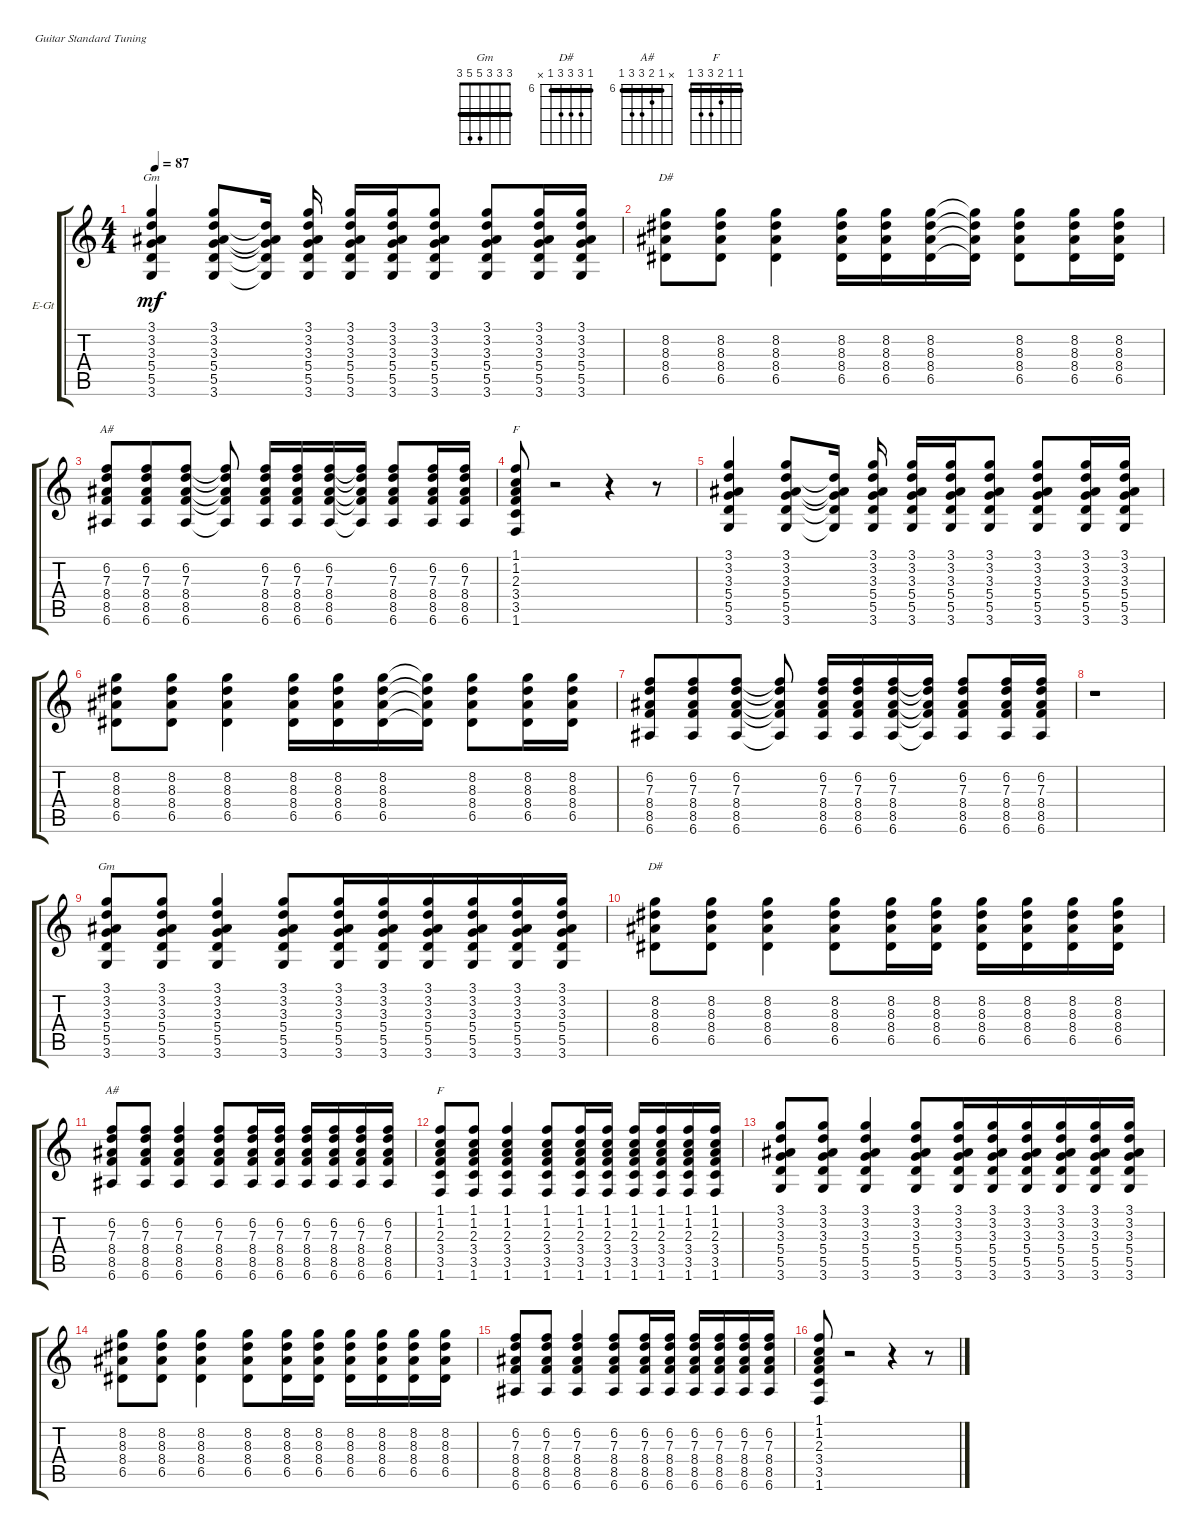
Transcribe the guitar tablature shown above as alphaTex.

\defaultSystemsLayout 4
\bracketExtendMode groupsimilarinstruments
\firstSystemTrackNameOrientation horizontal
\otherSystemsTrackNameOrientation horizontal
\track ("El Guitar Clean" "E-Gt") {instrument electricguitarclean}
\staff {score tabs}
\tuning (E4 B3 G3 D3 A2 E2)
\chord ("Gm" x 3 3 5 5 3) {barre (3 3)}
\chord ("D#" x 8 8 8 6 x) {firstfret 6 barre (8 8)}
\chord ("A#" 6 6 7 8 8 6) {firstfret 6 barre (6 6)}
\chord ("F" 1 1 2 3 3 1) {barre (1 1)}
\chord ("Gm" 3 3 3 5 5 3) {barre (3 3 3)}
\chord ("D#" 6 8 8 8 6 x) {firstfret 6 barre 6}
\chord ("A#" x 6 7 8 8 6) {firstfret 6 barre 6}
\ts (4 4)
\tempo 87
\clef g2
\scale
0.571721
\ks c
(3.6 5.5 5.4 3.3 3.2 3.1).4{ch "Gm" dy mf instrument electricguitarclean} (3.6 5.5 5.4 3.3 3.2 3.1).8 (3.6{t} 5.5{t} 5.4{t} 3.3{t} 3.2{t}).16{beam split} (3.6 5.5 5.4 3.3 3.2 3.1).16 (3.6 5.5 5.4 3.3 3.2 3.1).16 (3.6 5.5 5.4 3.3 3.2 3.1).16 (3.6 5.5 5.4 3.3 3.2 3.1).8 (3.6 5.5 5.4 3.3 3.2 3.1).8 (3.6 5.5 5.4 3.3 3.2 3.1).16 (3.6 5.5 5.4 3.3 3.2 3.1).16 |
\scale
0.428279 (6.5 8.4 8.3 8.2).8{ch "D#"} (6.5 8.4 8.3 8.2).8 (6.5 8.4 8.3 8.2).4 (6.5 8.4 8.3 8.2).16 (6.5 8.4 8.3 8.2).16 (6.5 8.4 8.3 8.2).16 (6.5{t} 8.4{t} 8.3{t} 8.2{t}).16 (6.5 8.4 8.3 8.2).8 (6.5 8.4 8.3 8.2).16 (6.5 8.4 8.3 8.2).16 |
(6.6 8.5 8.4 7.3 6.2).8{ch "A#" beam merge} (6.6 8.5 8.4 7.3 6.2).8{beam merge} (6.6 8.5 8.4 7.3 6.2).8{beam split} (6.6{t} 8.5{t} 8.4{t} 7.3{t} 6.2{t}).8{beam split} (6.6 8.5 8.4 7.3 6.2).16{beam merge} (6.6 8.5 8.4 7.3 6.2).16{beam merge} (6.6 8.5 8.4 7.3 6.2).16 (6.6{t} 8.5{t} 8.4{t} 7.3{t} 6.2{t}).16 (6.6 8.5 8.4 7.3 6.2).8 (6.6 8.5 8.4 7.3 6.2).16 (6.6 8.5 8.4 7.3 6.2).16 |
(1.6 3.5 3.4 2.3 1.2 1.1).8{ch "F"} r.2 r.4 r.8 |
(3.6 5.5 5.4 3.3 3.2 3.1).4 (3.6 5.5 5.4 3.3 3.2 3.1).8 (3.6{t} 5.5{t} 5.4{t} 3.3{t} 3.2{t}).16{beam split} (3.6 5.5 5.4 3.3 3.2 3.1).16 (3.6 5.5 5.4 3.3 3.2 3.1).16 (3.6 5.5 5.4 3.3 3.2 3.1).16 (3.6 5.5 5.4 3.3 3.2 3.1).8 (3.6 5.5 5.4 3.3 3.2 3.1).8 (3.6 5.5 5.4 3.3 3.2 3.1).16 (3.6 5.5 5.4 3.3 3.2 3.1).16 |
(6.5 8.4 8.3 8.2).8 (6.5 8.4 8.3 8.2).8 (6.5 8.4 8.3 8.2).4 (6.5 8.4 8.3 8.2).16 (6.5 8.4 8.3 8.2).16 (6.5 8.4 8.3 8.2).16 (6.5{t} 8.4{t} 8.3{t} 8.2{t}).16 (6.5 8.4 8.3 8.2).8 (6.5 8.4 8.3 8.2).16 (6.5 8.4 8.3 8.2).16 |
(6.6 8.5 8.4 7.3 6.2).8{beam merge} (6.6 8.5 8.4 7.3 6.2).8{beam merge} (6.6 8.5 8.4 7.3 6.2).8{beam split} (6.6{t} 8.5{t} 8.4{t} 7.3{t} 6.2{t}).8{beam split} (6.6 8.5 8.4 7.3 6.2).16{beam merge} (6.6 8.5 8.4 7.3 6.2).16{beam merge} (6.6 8.5 8.4 7.3 6.2).16 (6.6{t} 8.5{t} 8.4{t} 7.3{t} 6.2{t}).16 (6.6 8.5 8.4 7.3 6.2).8 (6.6 8.5 8.4 7.3 6.2).16 (6.6 8.5 8.4 7.3 6.2).16 |
r.1 |
(3.6 5.5 5.4 3.3 3.2 3.1).8{ch "Gm" beam merge} (3.6 5.5 5.4 3.3 3.2 3.1).8{beam merge} (3.6 5.5 5.4 3.3 3.2 3.1).4 (3.6 5.5 5.4 3.3 3.2 3.1).8{beam merge} (3.6 5.5 5.4 3.3 3.2 3.1).16{beam merge} (3.6 5.5 5.4 3.3 3.2 3.1).16{beam merge} (3.6 5.5 5.4 3.3 3.2 3.1).16{beam merge} (3.6 5.5 5.4 3.3 3.2 3.1).16{beam merge} (3.6 5.5 5.4 3.3 3.2 3.1).16{beam merge} (3.6 5.5 5.4 3.3 3.2 3.1).16{beam merge} |
(6.5 8.4 8.3 8.2).8{ch "D#"} (6.5 8.4 8.3 8.2).8 (6.5 8.4 8.3 8.2).4 (6.5 8.4 8.3 8.2).8 (6.5 8.4 8.3 8.2).16 (6.5 8.4 8.3 8.2).16 (6.5 8.4 8.3 8.2).16 (6.5 8.4 8.3 8.2).16 (6.5 8.4 8.3 8.2).16 (6.5 8.4 8.3 8.2).16 |
(6.6 8.5 8.4 7.3 6.2).8{ch "A#"} (6.6 8.5 8.4 7.3 6.2).8 (6.6 8.5 8.4 7.3 6.2).4 (6.6 8.5 8.4 7.3 6.2).8 (6.6 8.5 8.4 7.3 6.2).16 (6.6 8.5 8.4 7.3 6.2).16 (6.6 8.5 8.4 7.3 6.2).16 (6.6 8.5 8.4 7.3 6.2).16 (6.6 8.5 8.4 7.3 6.2).16 (6.6 8.5 8.4 7.3 6.2).16 |
(1.6 3.5 3.4 2.3 1.2 1.1).8{ch "F"} (1.6 3.5 3.4 2.3 1.2 1.1).8 (1.6 3.5 3.4 2.3 1.2 1.1).4 (1.6 3.5 3.4 2.3 1.2 1.1).8 (1.6 3.5 3.4 2.3 1.2 1.1).16 (1.6 3.5 3.4 2.3 1.2 1.1).16 (1.6 3.5 3.4 2.3 1.2 1.1).16 (1.6 3.5 3.4 2.3 1.2 1.1).16 (1.6 3.5 3.4 2.3 1.2 1.1).16 (1.6 3.5 3.4 2.3 1.2 1.1).16 |
(3.6 5.5 5.4 3.3 3.2 3.1).8{beam merge} (3.6 5.5 5.4 3.3 3.2 3.1).8{beam merge} (3.6 5.5 5.4 3.3 3.2 3.1).4 (3.6 5.5 5.4 3.3 3.2 3.1).8{beam merge} (3.6 5.5 5.4 3.3 3.2 3.1).16{beam merge} (3.6 5.5 5.4 3.3 3.2 3.1).16{beam merge} (3.6 5.5 5.4 3.3 3.2 3.1).16{beam merge} (3.6 5.5 5.4 3.3 3.2 3.1).16{beam merge} (3.6 5.5 5.4 3.3 3.2 3.1).16{beam merge} (3.6 5.5 5.4 3.3 3.2 3.1).16{beam merge} |
(6.5 8.4 8.3 8.2).8 (6.5 8.4 8.3 8.2).8 (6.5 8.4 8.3 8.2).4 (6.5 8.4 8.3 8.2).8 (6.5 8.4 8.3 8.2).16 (6.5 8.4 8.3 8.2).16 (6.5 8.4 8.3 8.2).16 (6.5 8.4 8.3 8.2).16 (6.5 8.4 8.3 8.2).16 (6.5 8.4 8.3 8.2).16 |
(6.6 8.5 8.4 7.3 6.2).8 (6.6 8.5 8.4 7.3 6.2).8 (6.6 8.5 8.4 7.3 6.2).4 (6.6 8.5 8.4 7.3 6.2).8 (6.6 8.5 8.4 7.3 6.2).16 (6.6 8.5 8.4 7.3 6.2).16 (6.6 8.5 8.4 7.3 6.2).16 (6.6 8.5 8.4 7.3 6.2).16 (6.6 8.5 8.4 7.3 6.2).16 (6.6 8.5 8.4 7.3 6.2).16 |
(1.6 3.5 3.4 2.3 1.2 1.1).8 r.2 r.4 r.8
